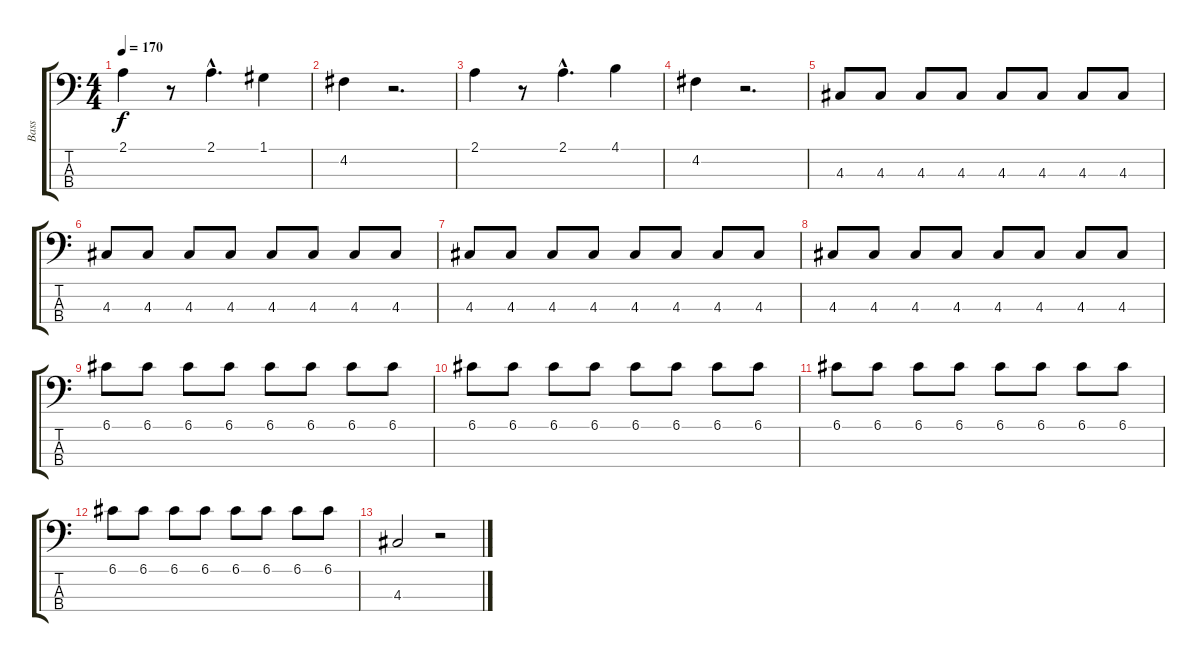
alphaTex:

\track ("Bass" "Bass") {instrument electricbassfinger}
\staff {score tabs}
\tuning (G2 D2 A1 E1) {hide}
\ts (4 4)
\tempo 170
\clef f4
\ks c
2.1.4{dy f} r.8 2.1{hac}.4{d} 1.1.4 |
4.2.4 r.2{d} |
2.1.4 r.8 2.1{hac}.4{d} 4.1.4 |
4.2.4 r.2{d} |
4.3.8 4.3.8 4.3.8 4.3.8 4.3.8 4.3.8 4.3.8 4.3.8 |
4.3.8 4.3.8 4.3.8 4.3.8 4.3.8 4.3.8 4.3.8 4.3.8 |
4.3.8 4.3.8 4.3.8 4.3.8 4.3.8 4.3.8 4.3.8 4.3.8 |
4.3.8 4.3.8 4.3.8 4.3.8 4.3.8 4.3.8 4.3.8 4.3.8 |
6.1.8 6.1.8 6.1.8 6.1.8 6.1.8 6.1.8 6.1.8 6.1.8 |
6.1.8 6.1.8 6.1.8 6.1.8 6.1.8 6.1.8 6.1.8 6.1.8 |
6.1.8 6.1.8 6.1.8 6.1.8 6.1.8 6.1.8 6.1.8 6.1.8 |
6.1.8 6.1.8 6.1.8 6.1.8 6.1.8 6.1.8 6.1.8 6.1.8 |
4.3.2 r.2
